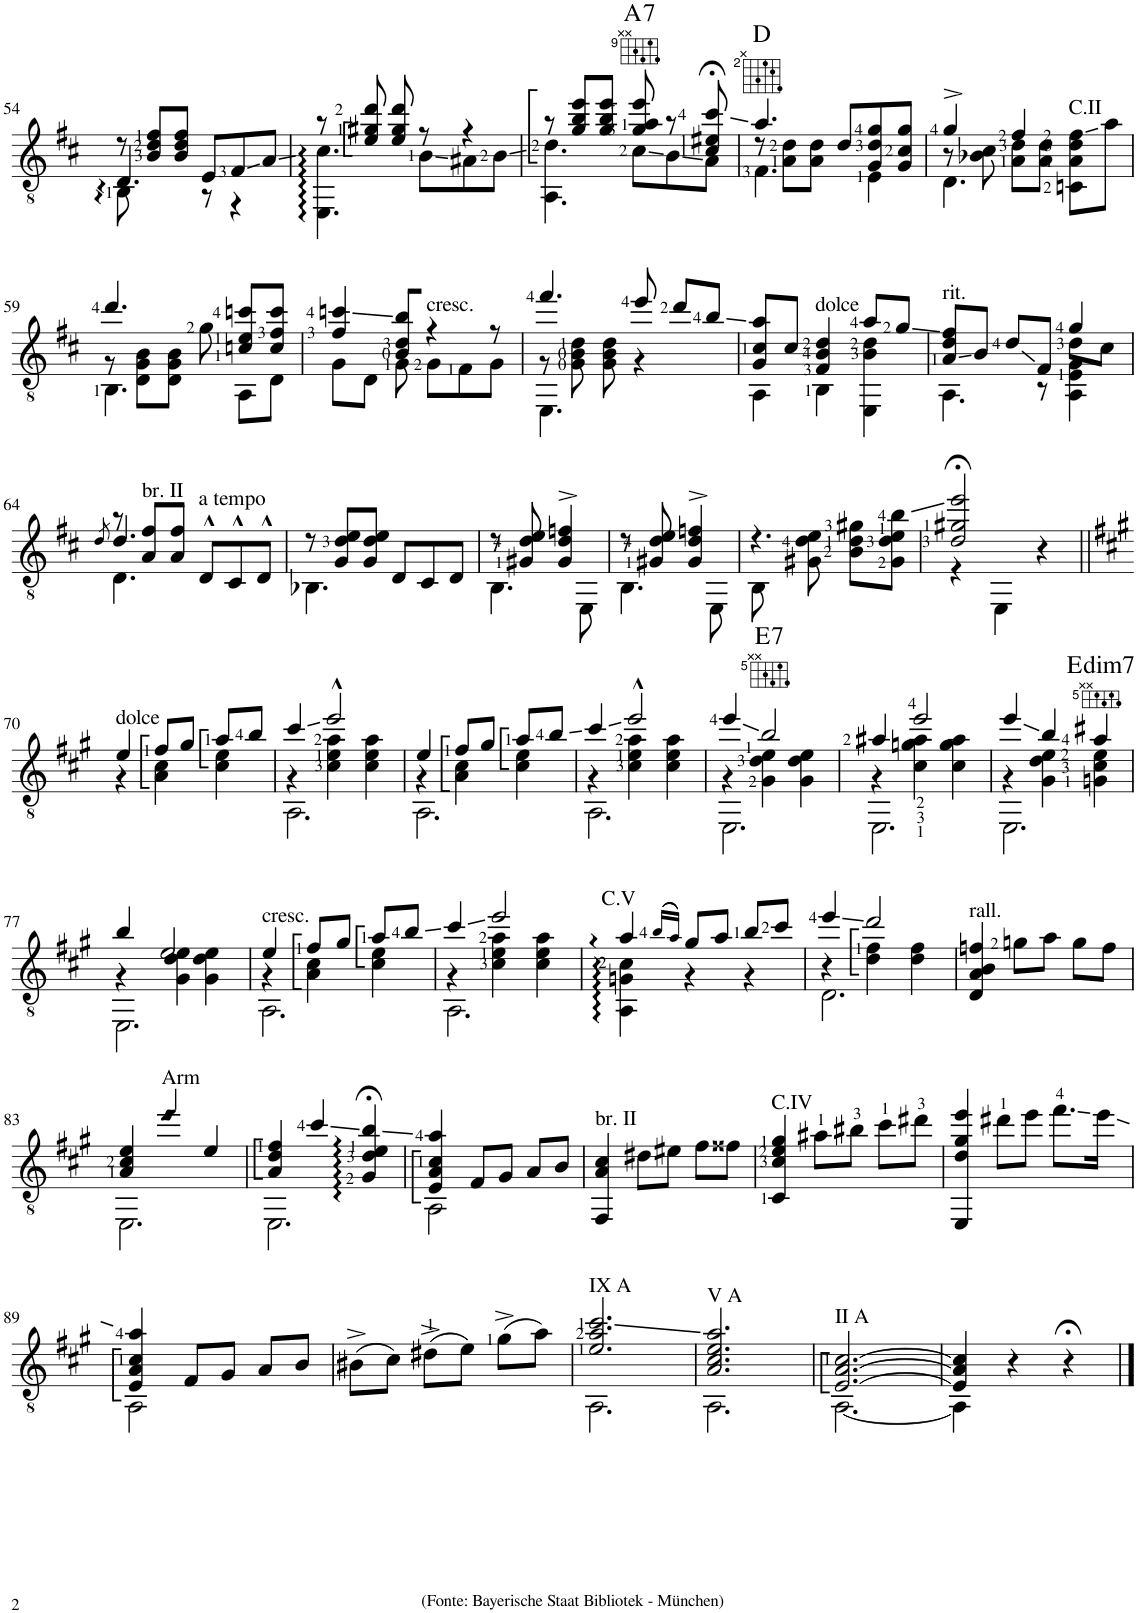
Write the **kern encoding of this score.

**kern	**harte
*part1	*part1
*staff1	*
*I"Guitar	*
*I'Guit.	*
!!LO:PB:g=z
*clefGv2	*
*k[f#c#]	*
*M3/4	*
=54	=54
*^	*
*	*^	*
8r	8BB\	4.D/	.
8B/ 8d/ 8f#/L	2ryy	.	.
8B/ 8d/ 8f#/J	.	.	.
8E/L	.	8r	.
8F#/	.	4r	.
8A/J	8ryy	.	.
*	*v	*v	*
=55	=55	=55
8r	4.EE\ 4.c#\	.
8e/ 8g#X/ 8dd/	.	.
8e/ 8g#/ 8dd/	.	.
8r	8B\L	.
4r	8A#X\	.
.	8B\J	.
=56	=56	=56
8r	4.AA\ 4.d\	.
8g/ 8b/ 8ee/L	.	.
8g/ 8b/ 8ee/J	.	.
!	!	!LO:H:kt=7
8g/ 8a/ 8ee/	8c#\L	A:7
8r	8B\	.
8c#/;< 8e#X/;< 8cc#/;<	8A\J	.
=57	=57	=57
*	*^	*
4.a/	8r	4.F#\	D:maj
.	8A\ 8d\L	.	.
.	8A\ 8d\J	.	.
8d/L	4.ryy	8ryy	.
8G/ 8d/ 8g/	.	4E\	.
8G/ 8c#/ 8g/J	.	.	.
=58	=58	=58	=58
4g^/	8r	4.D\	.
.	8B-X\ 8c#\	.	.
4f#/	8A\ 8d\L	.	.
.	8A\ 8d\J	4.ryy	.
!LO:TX:a:t=C.II	!	!	!
8Cn\ 8A\ 8d\ 8f#\L	4ryy	.	.
8a\J	.	.	.
!!LO:LB:g=z	!!	!!
=59	=59	=59	=59
4.dd/	8r	4.BB\	.
.	8D\ 8G\ 8B\L	.	.
.	8D\ 8G\ 8B\J	.	.
8g\	4.ryy	8ryy	.
8cn/ 8e/ 8ccn/L	.	8AA\L	.
8c/ 8f#/ 8cc/J	.	8D\J	.
*	*v	*v	*
=60	=60	=60
4f#/ 4ccn/	8G\L	.
.	8D\J	.
8B/ 8d/ 8b/	8G\	.
!LO:TX:a:t=cresc.	!	!
4r	8G\L	.
.	8F#\	.
8r	8G\J	.
=61	=61	=61
*	*^	*
4.ff#/	8r	4.EE\	.
.	8G\ 8B\ 8d\	.	.
.	8G\ 8B\ 8d\	.	.
8ee/	4r	4.ryy	.
8dd/L	.	.	.
8b/J	8ryy	.	.
*	*v	*v	*
=62	=62	=62
8G/ 8c#/ 8a/L	4AA\	.
8c#/J	.	.
!LO:TX:a:t=dolce	!	!
4F#/ 4B/ 4d/	4BB\	.
8a/L	4EE\ 4B\ 4d\	.
8g/J	.	.
=63	=63	=63
*	*^	*
!LO:TX:a:t=rit.	!	!	!
8A/ 8d/ 8f#/L	4.AA\	2ryy	.
8B/J	.	.	.
8d/L	.	.	.
8F#/J	8r	.	.
4g/	4AA\ 4E\ 4G\	8d\L	.
.	.	8c#\J	.
!!LO:LB:g=z	!!	!!
=64	=64	=64	=64
.	.	8qd/	.
8r	4.D\	4.d/	.
!LO:TX:a:t=br. II	!	!	!
8A/ 8f#/L	.	.	.
8A/ 8f#/J	.	.	.
!LO:TX:a:t=a tempo	!	!	!
8D^^/L	4.ryy	4.ryy	.
8C#^^/	.	.	.
8D^^/J	.	.	.
*	*v	*v	*
=65	=65	=65
8r	4.BB-X\	.
8G/ 8d/ 8e/L	.	.
8G/ 8d/ 8e/J	.	.
8D/L	4.ryy	.
8C#/	.	.
8D/J	.	.
=66	=66	=66
8r	4.BB\	.
8G#X/ 8d/ 8e/	.	.
4G#/^ 4d/^ 4fn/^	.	.
.	8EE\	.
=67	=67	=67
8r	4.BB\	.
8G#X/ 8d/ 8e/	.	.
4G#/^ 4d/^ 4fn/^	.	.
.	8EE\	.
=68	=68	=68
4.r	8BB\	.
.	2ryy	.
8G#X\ 8d\ 8e\	.	.
8B\ 8d\ 8g#X\L	.	.
8G#\ 8d\ 8e\ 8b\J	8ryy	.
=69	=69	=69
2d/;< 2g#X/;< 2ee/;<	4r	.
.	4EE\	.
4r	4ryy	.
!!LO:LB:g=z	!!
=70||	=70||	=70||
*k[f#c#g#]	*	*
!LO:TX:a:t=dolce	!	!
4e/	4r	.
8f#/L	4A\ 4c#\	.
8g#/J	.	.
8a/L	4c#\ 4e\	.
8b/J	.	.
=71	=71	=71
*	*^	*
4cc#/	4r	2.AA\	.
2ee^^/	4c#\ 4e\ 4a\	.	.
.	4c#\ 4e\ 4a\	.	.
=72	=72	=72	=72
4e/	4r	2.AA\	.
8f#/L	4A\ 4c#\	.	.
8g#/J	.	.	.
8a/L	4c#\ 4e\	.	.
8b/J	.	.	.
=73	=73	=73	=73
4cc#/	4r	2.AA\	.
2ee^^/	4c#\ 4e\ 4a\	.	.
.	4c#\ 4e\ 4a\	.	.
=74	=74	=74	=74
4ee/	4r	2.EE\	.
!	!	!	!LO:H:kt=7
2b/	4G#\ 4d\ 4e\	.	E:7
.	4G#\ 4d\ 4e\	.	.
=75	=75	=75	=75
4a#X/	4r	2.EE\	.
2ee/	4c#\ 4gn\ 4a#\	.	.
.	4c#\ 4g\ 4a#\	.	.
=76	=76	=76	=76
4ee/	4r	2.EE\	.
4b/	4G#\ 4d\ 4e\	.	.
!	!	!	!LO:H:kt=dim7
4a#X/	4Gn\ 4c#\ 4e\	.	E:dim7
!!LO:LB:g=z	!!	!!
=77	=77	=77	=77
4b/	4r	2.EE\	.
2e/	4G#\ 4d\ 4e\	.	.
.	4G#\ 4d\ 4e\	.	.
=78	=78	=78	=78
!LO:TX:a:t=cresc.	!	!	!
4e/	4r	2.AA\	.
8f#/L	4A\ 4c#\	.	.
8g#/J	.	.	.
8a/L	4c#\ 4e\	.	.
8b/J	.	.	.
=79	=79	=79	=79
4cc#/	4r	2.AA\	.
2ee/	4c#\ 4e\ 4a\	.	.
.	4c#\ 4e\ 4a\	.	.
*	*v	*v	*
=80	=80	=80
!LO:TX:a:t=C.V	!	!
4a/	4AA\ 4Gn\ 4c#\	.
((16qb/LL	.	.
16qa/JJ))	.	.
8g#/L	4r	.
8a/J	.	.
8b/L	4r	.
8cc#/J	.	.
=81	=81	=81
*	*^	*
4ee/	4r	2.D\	.
2dd/	4d\ 4f#\	.	.
.	4d\ 4f#\	.	.
*	*v	*v	*
=82	=82	=82
!LO:TX:a:t=rall.	!	!
*v	*v	*
4D/ 4A/ 4B/ 4fn/	.
8gn\L	.
8a\J	.
8g\L	.
8f\J	.
!!LO:LB:g=z
=83	=83
*^	*
4A/ 4c#/ 4e/	2.EE\	.
!LO:TX:a:t=Arm	!	!
!LO:N:head=diamond	!	!
4ee/	.	.
4e/	.	.
=84	=84	=84
4A/ 4d/ 4f#/	2.EE\	.
4cc#/	.	.
4G#/;< 4d/;< 4e/;< 4b/;<	.	.
=85	=85	=85
4E/ 4A/ 4c#/ 4a/	2AA\	.
8F#/L	.	.
8G#/J	.	.
8A/L	4ryy	.
8B/J	.	.
*v	*v	*
=86	=86
!LO:TX:a:t=br. II	!
4FF#/ 4A/ 4c#/	.
8d#X\L	.
8e#X\J	.
8f#\L	.
8f##X\J	.
=87	=87
!LO:TX:a:t=C.IV	!
4C#/ 4c#/ 4e/ 4g#/	.
8a#X\L	.
8b#X\J	.
8cc#\L	.
8dd#X\J	.
=88	=88
4EE/ 4d/ 4g#/ 4ee/	.
8dd#X\L	.
8ee\J	.
8.ff#\L	.
16ee\Jk	.
!!LO:LB:g=z
=89	=89
*^	*
4E/ 4A/ 4c#/ 4a/	2AA\	.
8F#/L	.	.
8G#/J	.	.
8A/L	4ryy	.
8B/J	.	.
*v	*v	*
=90	=90
(8B#X^\L	.
8c#\J)	.
(8d#X^\L	.
8e\J)	.
(8g#^\L	.
8a\J)	.
=91	=91
*^	*
!LO:TX:a:t=IX A	!	!
2.e/ 2.a/ 2.cc#/	2.AA\	.
=92	=92	=92
!LO:TX:a:t=V A	!	!
2.A/ 2.c#/ 2.e/ 2.a/	2.AA\	.
=93	=93	=93
!LO:TX:a:t=II A	!	!
[2.E/ [2.A/ [2.c#/	[2.AA\	.
=94	=94	=94
4E/] 4A/] 4c#/]	4AA\]	.
4r	2ryy	.
4r;<	.	.
*v	*v	*
==	==
*-	*-
